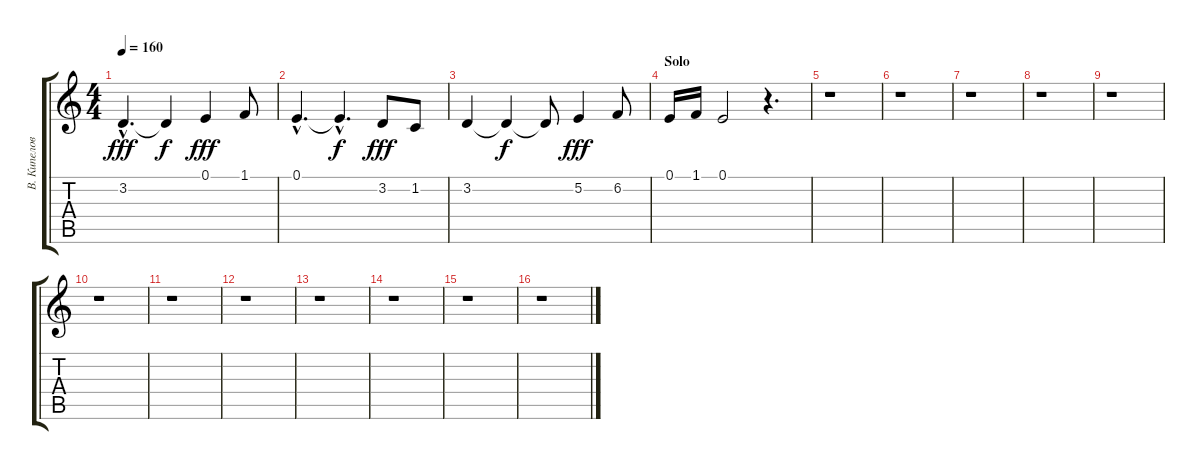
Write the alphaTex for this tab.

\track ("B. Кипелов" "B. Кипелов") {instrument tenorsax}
\staff {score tabs}
\tuning (E4 B3 G3 D3 A2 E2) {hide}
\ts (4 4)
\tempo 160
\clef g2
\ks c
3.2{hac}.4{d dy fff} 3.2{t}.4{dy f} 0.1.4{dy fff} 1.1.8 |
0.1{hac}.4{d} 0.1{hac t}.4{d dy f} 3.2.8{dy fff} 1.2.8 |
3.2.4 3.2{t}.4{dy f} 3.2{t}.8 5.2.4{dy fff} 6.2.8 |
\section ("" "Solo")
0.1.16 1.1.16 0.1.2 r.4{d} |
r.1 |
r.1 |
r.1 |
r.1 |
r.1 |
r.1 |
r.1 |
r.1 |
r.1 |
r.1 |
r.1 |
r.1
